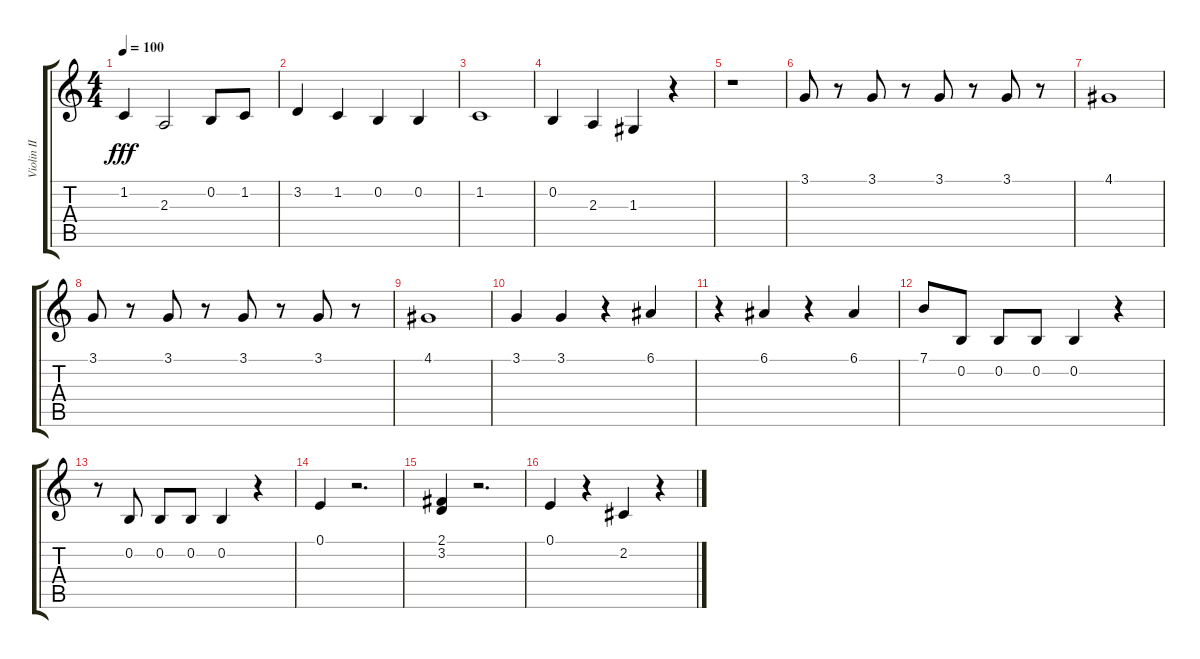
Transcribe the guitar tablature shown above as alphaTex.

\track ("Violin II" "Violin II") {instrument stringensemble1}
\staff {score tabs}
\tuning (E4 B3 G3 D3 A2 E2) {hide}
\ts (4 4)
\tempo 100
\clef g2
\ks c
1.2.4{dy fff} 2.3.2 0.2.8 1.2.8 |
3.2.4 1.2.4 0.2.4 0.2.4 |
1.2.1 |
0.2.4 2.3.4 1.3.4 r.4 |
r.1 |
3.1.8 r.8 3.1.8 r.8 3.1.8 r.8 3.1.8 r.8 |
4.1.1 |
3.1.8 r.8 3.1.8 r.8 3.1.8 r.8 3.1.8 r.8 |
4.1.1 |
3.1.4 3.1.4 r.4 6.1.4 |
r.4 6.1.4 r.4 6.1.4 |
7.1.8 0.2.8 0.2.8 0.2.8 0.2.4 r.4 |
r.8 0.2.8 0.2.8 0.2.8 0.2.4 r.4 |
0.1.4 r.2{d} |
(2.1 3.2).4 r.2{d} |
0.1.4 r.4 2.2.4 r.4
